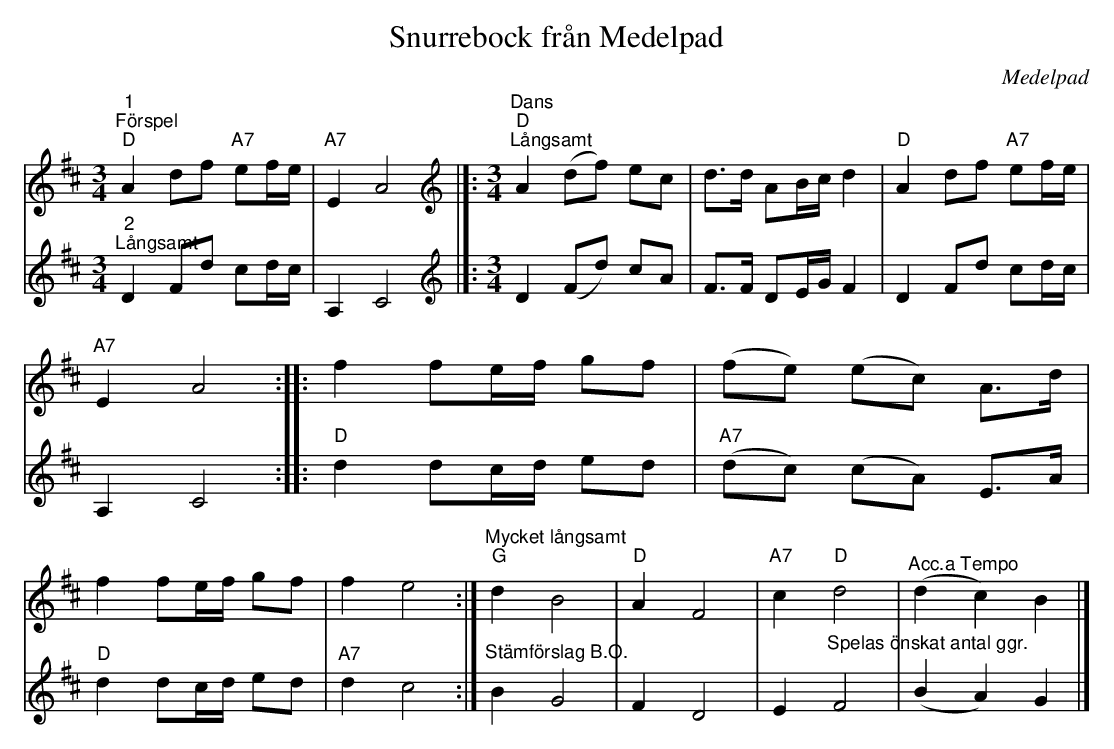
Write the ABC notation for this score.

X:1
T:Snurrebock från Medelpad
O:Medelpad
L:1/8
M:3/4
K:D
V:1
"^1""^Förspel""D" A2 df"A7" ef/e/ |"A7" E2 A4 |]: [K:D][M:3/4]"^Dans"[K:treble]"D""^Långsamt" A2 (df) ec | d>d AB/c/ d2 |
"D" A2 df"A7" ef/e/ | "A7" E2 A4 :: f2 fe/f/ gf | (fe) (ec) A>d |
f2 fe/f/ gf | f2 e4 :| "^Mycket långsamt""G" d2 B4 | "D" A2 F4 |"A7" c2"D" d4 |"^Acc.a Tempo" (d2 c2) B2 |]
V:2
"^2""^Långsamt" D2 Fd cd/c/ | A,2 C4 |]: [K:D][M:3/4][K:treble] D2 (Fd) cA | F>F DE/G/ F2 |
D2 Fd cd/c/ | A,2 C4 ::"D" d2 dc/d/ ed |"A7" (dc) (cA) E>A |
"D" d2 dc/d/ ed |"A7" d2 c4 :| "^Stämförslag B.O." B2 G4 | F2 D4 | E2 "^Spelas önskat antal ggr." F4 |  (B2 A2) G2 |]
